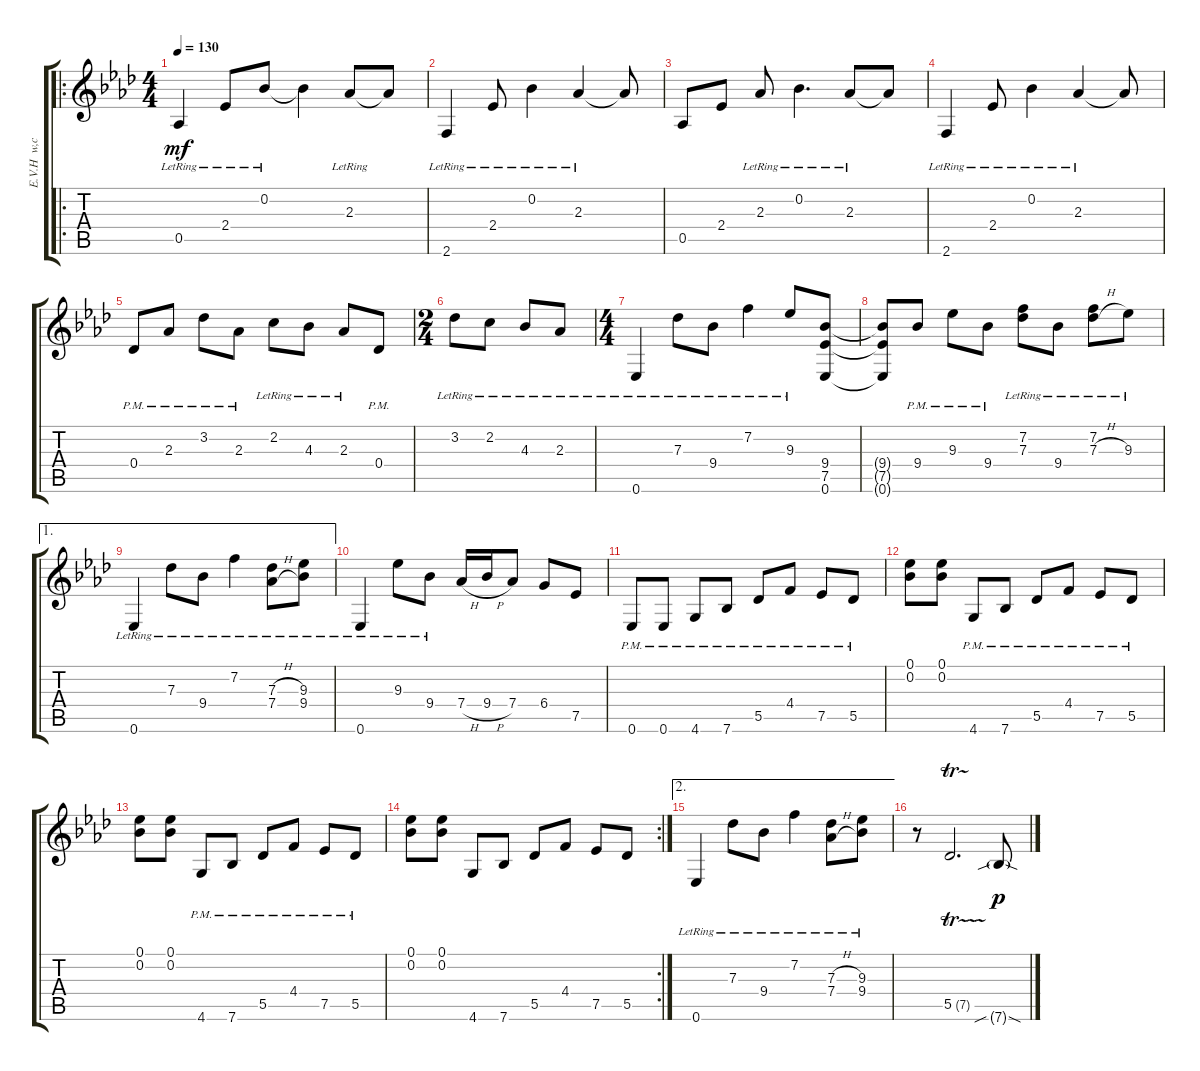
\track ("E.V.H  w,chorus" "E.V.H  w,c") {instrument distortionguitar}
\staff {score tabs}
\tuning (Eb4 Bb3 Gb3 Db3 Ab2 Eb2) {hide}
\ro
\ts (4 4)
\tempo 130
\clef g2
\ks ab
0.5{lr}.4{dy mf} 2.4{lr}.8 0.2{lr}.8 0.2{t}.4 2.3{lr}.8 2.3{t}.8 |
2.6{lr}.4 2.4{lr}.8 0.2{lr}.4 2.3{lr}.4 2.3{t}.8 |
0.5.8 2.4.8 2.3{lr}.8 0.2{lr}.4{d} 2.3{lr}.8 2.3{t}.8 |
2.6{lr}.4 2.4{lr}.8 0.2{lr}.4 2.3{lr}.4 2.3{t}.8 |
0.4{pm}.8 2.3{pm}.8 3.2{pm}.8 2.3{pm}.8 2.2{lr}.8 4.3{lr}.8 2.3{lr}.8 0.4{pm}.8 |
\ts (2 4)
3.2{lr}.8 2.2{lr}.8 4.3{lr}.8 2.3{lr}.8 |
\ts (4 4)
0.6{lr}.4 7.3{lr}.8 9.4{lr}.8 7.2{lr}.4 9.3{lr}.8 (9.4 7.5 0.6).8 |
(9.4{t} 7.5{t} 0.6{t}).8 9.4{pm}.8 9.3{pm}.8 9.4{pm}.8 (7.2{lr} 7.3{lr}).8 9.4{lr}.8 (7.2{lr} 7.3{h lr}).8 9.3{lr}.8 |
\ae 1
0.6{lr}.4 7.3{lr}.8 9.4{lr}.8 7.2{lr}.4 (7.3{h lr} 7.4{h lr}).8 (9.3{lr} 9.4{lr}).8 |
0.6{lr}.4 9.3{lr}.8 9.4{lr}.8 7.4{h}.16 9.4{h}.16 7.4.8 6.4.8 7.5.8 |
0.6{pm}.8 0.6{pm}.8 4.6{pm}.8 7.6{pm}.8 5.5{pm}.8 4.4{pm}.8 7.5{pm}.8 5.5{pm}.8 |
(0.1 0.2).8 (0.1 0.2).8 4.6{pm}.8 7.6{pm}.8 5.5{pm}.8 4.4{pm}.8 7.5{pm}.8 5.5{pm}.8 |
(0.1 0.2).8 (0.1 0.2).8 4.6{pm}.8 7.6{pm}.8 5.5{pm}.8 4.4{pm}.8 7.5{pm}.8 5.5{pm}.8 |
\rc 2
(0.1 0.2).8 (0.1 0.2).8 4.6.8 7.6.8 5.5.8 4.4.8 7.5.8 5.5.8 |
\ae 2
0.6{lr}.4 7.3{lr}.8 9.4{lr}.8 7.2{lr}.4 (7.3{h lr} 7.4{h lr}).8 (9.3{lr} 9.4{lr}).8 |
r.8 5.5{tr (7 32)}.2{d} 7.6{sib sod g}.8{dy p}
